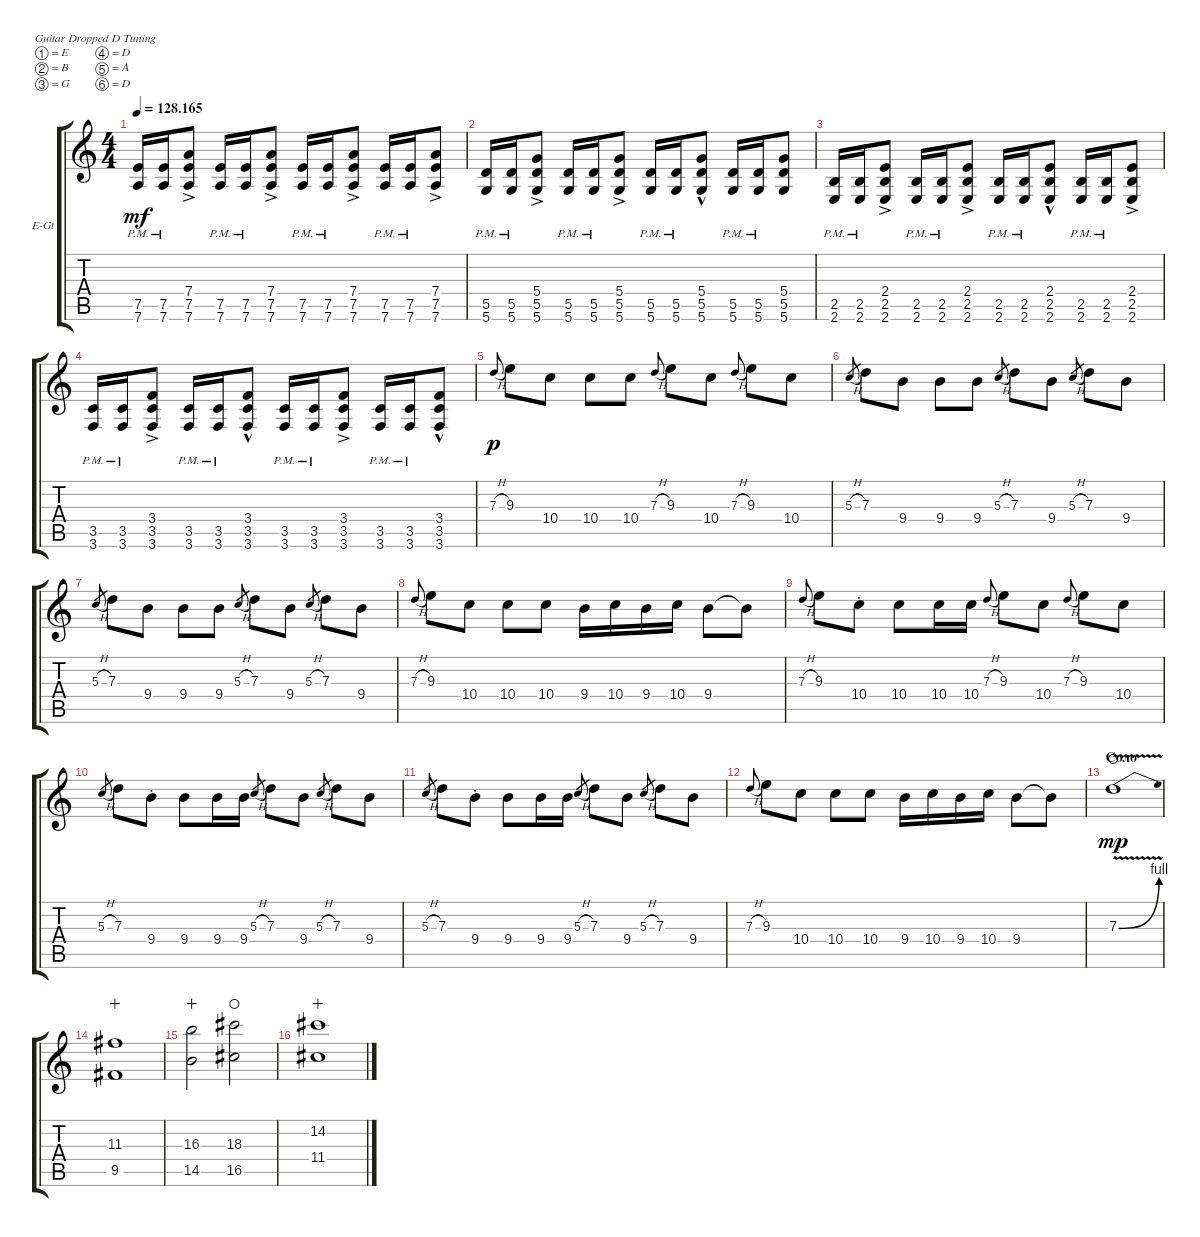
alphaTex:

\defaultSystemsLayout 4
\bracketExtendMode groupsimilarinstruments
\firstSystemTrackNameOrientation horizontal
\otherSystemsTrackNameOrientation horizontal
\track ("Ренегат" "E-Gt") {instrument electricguitarclean}
\staff {score tabs}
\tuning (E4 B3 G3 D3 A2 D2)
\ts (4 4)
\tempo
128.165
\accidentals auto
\clef g2
\ottava regular
\simile none
\ks c
(7.6{pm} 7.5{pm}).16{dy mf} (7.6{pm} 7.5{pm}).16 (7.6{ac} 7.5{ac} 7.4{ac}).8 (7.6{pm} 7.5{pm}).16 (7.6{pm} 7.5{pm}).16 (7.6{ac} 7.5{ac} 7.4{ac}).8 (7.6{pm} 7.5{pm}).16 (7.6{pm} 7.5{pm}).16 (7.6{ac} 7.5{ac} 7.4{ac}).8 (7.6{pm} 7.5{pm}).16 (7.6{pm} 7.5{pm}).16 (7.6{ac} 7.5{ac} 7.4{ac}).8 |
(5.6{pm} 5.5{pm}).16 (5.6{pm} 5.5{pm}).16 (5.4{ac} 5.5{ac} 5.6{ac}).8 (5.6{pm} 5.5{pm}).16 (5.6{pm} 5.5{pm}).16 (5.4{ac} 5.5{ac} 5.6{ac}).8 (5.6{pm} 5.5{pm}).16 (5.6{pm} 5.5{pm}).16 (5.4{hac} 5.5{hac} 5.6{hac}).8 (5.6{pm} 5.5{pm}).16 (5.6{pm} 5.5{pm}).16 (5.4 5.5 5.6).8 |
(2.6{pm} 2.5{pm}).16 (2.6{pm} 2.5{pm}).16 (2.4{ac} 2.5{ac} 2.6{ac}).8 (2.6{pm} 2.5{pm}).16 (2.6{pm} 2.5{pm}).16 (2.4{ac} 2.5{ac} 2.6{ac}).8 (2.6{pm} 2.5{pm}).16 (2.6{pm} 2.5{pm}).16 (2.4{hac} 2.5{hac} 2.6{hac}).8 (2.6{pm} 2.5{pm}).16 (2.6{pm} 2.5{pm}).16 (2.4{ac} 2.5{ac} 2.6{ac}).8 |
(3.6{pm} 3.5{pm}).16 (3.6{pm} 3.5{pm}).16 (3.6{ac} 3.5{ac} 3.4{ac}).8 (3.6{pm} 3.5{pm}).16 (3.6{pm} 3.5{pm}).16 (3.6{hac} 3.5{hac} 3.4{hac}).8 (3.6{pm} 3.5{pm}).16 (3.6{pm} 3.5{pm}).16 (3.6{ac} 3.5{ac} 3.4{ac}).8 (3.6{pm} 3.5{pm}).16 (3.6{pm} 3.5{pm}).16 (3.6{hac} 3.5{hac} 3.4{hac}).8 |
7.3{h}.8{gr onbeat dy p} 9.3.8 10.4.8 10.4.8 10.4.8 7.3{h}.8{gr onbeat} 9.3.8 10.4.8 7.3{h}.8{gr onbeat} 9.3.8 10.4.8 |
5.3{h}.8{gr} 7.3.8 9.4.8 9.4.8 9.4.8 5.3{h}.8{gr} 7.3.8 9.4.8 5.3{h}.8{gr} 7.3.8 9.4.8 |
5.3{h}.8{gr} 7.3.8 9.4.8 9.4.8 9.4.8 5.3{h}.8{gr} 7.3.8 9.4.8 5.3{h}.8{gr} 7.3.8 9.4.8 |
7.3{h}.8{gr onbeat} 9.3.8 10.4.8 10.4.8 10.4.8 9.4.16 10.4.16 9.4.16 10.4.16 9.4.8 9.4{t}.8 |
7.3{h}.8{gr onbeat} 9.3.8 10.4{st}.8 10.4.8 10.4.16 10.4.16 7.3{h}.8{gr onbeat} 9.3.8 10.4.8 7.3{h}.8{gr onbeat} 9.3.8 10.4.8 |
5.3{h}.8{gr} 7.3.8 9.4{st}.8 9.4.8 9.4.16 9.4.16 5.3{h}.8{gr} 7.3.8 9.4.8 5.3{h}.8{gr} 7.3.8 9.4.8 |
5.3{h}.8{gr} 7.3.8 9.4{st}.8 9.4.8 9.4.16 9.4.16 5.3{h}.8{gr} 7.3.8 9.4.8 5.3{h}.8{gr} 7.3.8 9.4.8 |
7.3{h}.8{gr onbeat} 9.3.8 10.4.8 10.4.8 10.4.8 9.4.16 10.4.16 9.4.16 10.4.16 9.4.8 9.4{t}.8 |
\section ("" "Соло")
7.3{be (bend 0 0 59.4 4) v}.1{dy mp waho} |
(9.5 11.3).1{wahc} |
(14.5 16.3).2{wahc} (16.5 18.3).2{waho} |
(11.4 14.2).1{wahc}
